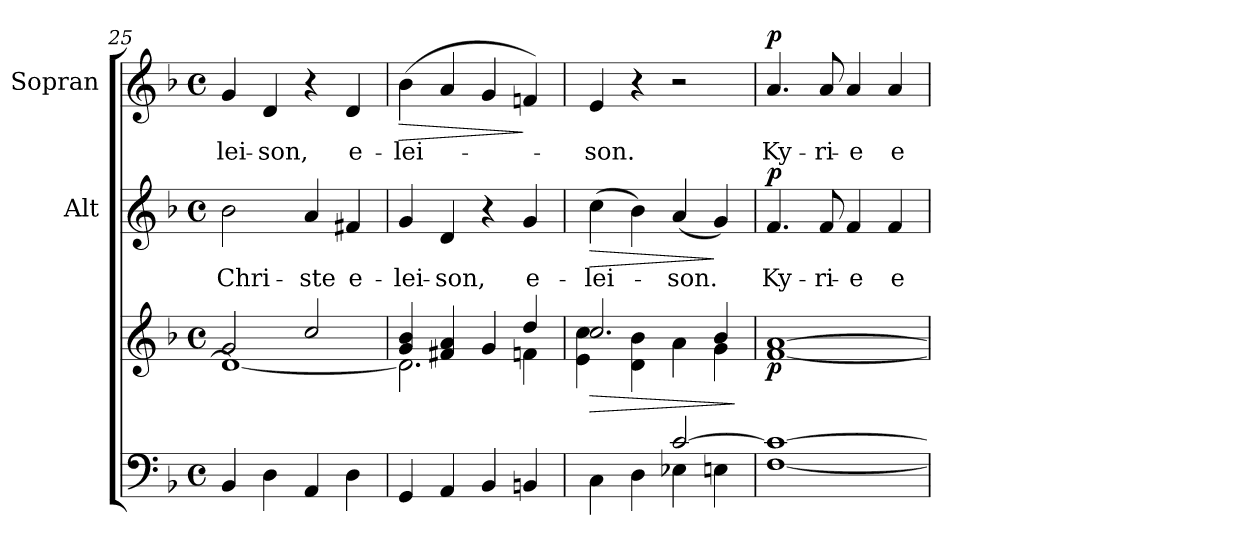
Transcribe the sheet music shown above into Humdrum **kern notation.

**kern	**kern	**dynam	**kern	**text	**dynam	**kern	**text	**dynam
*part3	*part3	*part3	*part2	*part2	*part2	*part1	*part1	*part1
*staff4	*staff3	*staff3/4	*staff2	*staff2	*staff2	*staff1	*staff1	*staff1
*	*	*	*I"Alt	*	*	*I"Sopran	*	*
*	*	*	*I'A.	*	*	*I'S.	*	*
!!LO:LB:g=z
*clefF4	*clefG2	*	*clefG2	*	*	*clefG2	*	*
*k[b-]	*k[b-]	*	*k[b-]	*	*	*k[b-]	*	*
*F:	*F:	*	*F:	*	*	*F:	*	*
*M4/4	*M4/4	*	*M4/4	*	*	*M4/4	*	*
*met(c)	*met(c)	*	*met(c)	*	*	*met(c)	*	*
=25	=25	=25	=25	=25	=25	=25	=25	=25
*	*^	*	*	*	*	*	*	*
!	!	!	!	!	!LO:LY:b	!	!	!LO:LY:b	!
4BB-/	2g/	1d_	.	2b-\	Chri-	.	4g/	-lei-	.
!	!	!	!	!	!	!	!	!LO:LY:b	!
4D\	.	.	.	.	.	.	4d/	-son,	.
!	!	!	!	!	!LO:LY:b	!	!	!	!
4AA/	2cc/	.	.	4a/	-ste	.	4r	.	.
!	!	!	!	!	!LO:LY:b	!	!	!LO:LY:b	!
4D\	.	.	.	4f#X/	e-	.	4d/	e-	.
=26	=26	=26	=26	=26	=26	=26	=26	=26	=26
!	!	!	!	!	!LO:LY:b	!	!	!LO:LY:b	!LO:HP:b
4GG/	4g/ 4b-/	2.d\]	.	4g/	-lei-	.	(>4b-\	-lei-	>
!	!	!	!	!	!LO:LY:b	!	!	!	!
4AA/	4f#X/ 4a/	.	.	4d/	-son,	.	4a/	.	.
4BB-/	4g/	.	.	4r	.	.	4g/	.	.
!	!	!	!	!	!LO:LY:b	!	!	!	!
4BBn/	4dd/	4fn\	.	4g/	e-	.	4fn/)	.	]
=27	=27	=27	=27	=27	=27	=27	=27	=27	=27
*^	*	*	*	*	*	*	*	*	*
!	!	!	!	!LO:HP:b	!	!LO:LY:b	!LO:HP:b	!	!LO:LY:b	!
2ryy	4C\	2.cc/	4e\ 4cc\	>	(>4cc\	-lei-	>	4e/	-son.	.
.	4D\	.	4d\ 4b-\	.	4b-\)	.	.	4r	.	.
!	!	!	!	!	!	!LO:LY:b	!	!	!	!
[>2c/	4E-X\	.	4a\	.	(<4a/	-son.	.	2r	.	.
.	4En\	4b-/	4g\	.	4g/)	.	]	.	.	.
*v	*v	*	*	*	*	*	*	*	*	*
*	*v	*v	*	*	*	*	*	*	*
.	.	]	.	.	.	.	.	.
=28	=28	=28	=28	=28	=28	=28	=28	=28
*^	*	*	*	*	*	*	*	*
!	!	!	!LO:DY:b	!	!LO:LY:b	!LO:DY:a	!	!LO:LY:b	!LO:DY:a
1c_	[<1F	[1f [1a	p	4.f/	Ky-	p	4.a/	Ky-	p
!	!	!	!	!	!LO:LY:b	!	!	!LO:LY:b	!
.	.	.	.	8f/	-ri-	.	8a/	-ri-	.
!	!	!	!	!	!LO:LY:b	!	!	!LO:LY:b	!
.	.	.	.	4f/	-e	.	4a/	-e	.
!	!	!	!	!	!LO:LY:b	!	!	!LO:LY:b	!
.	.	.	.	4f/	e-	.	4a/	e-	.
*v	*v	*	*	*	*	*	*	*	*
=	=	=	=	=	=	=	=	=
*-	*-	*-	*-	*-	*-	*-	*-	*-
